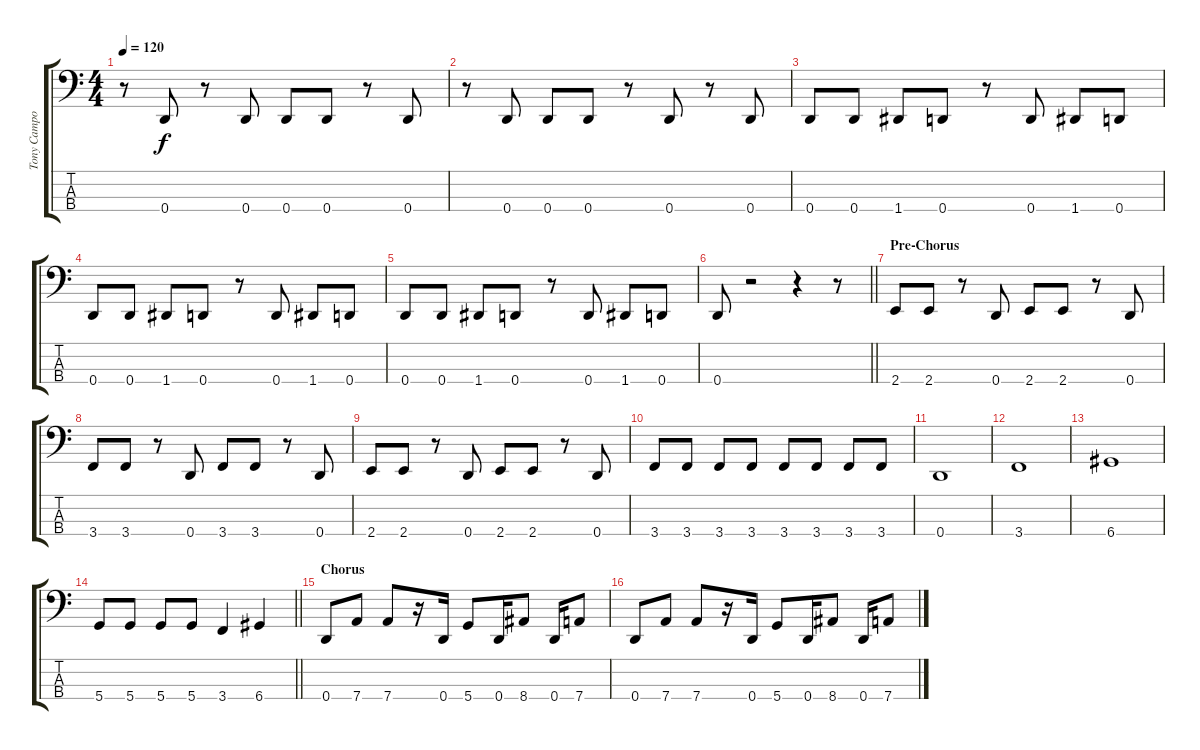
\track ("Tony Campos" "Tony Campo") {instrument overdrivenguitar}
\staff {score tabs}
\tuning (G2 D2 A1 D1) {hide}
\ts (4 4)
\tempo 120
\clef f4
\ks c
r.8{dy f} 0.4.8 r.8 0.4.8 0.4.8 0.4.8 r.8 0.4.8 |
r.8 0.4.8 0.4.8 0.4.8 r.8 0.4.8 r.8 0.4.8 |
0.4.8 0.4.8 1.4.8 0.4.8 r.8 0.4.8 1.4.8 0.4.8 |
0.4.8 0.4.8 1.4.8 0.4.8 r.8 0.4.8 1.4.8 0.4.8 |
0.4.8 0.4.8 1.4.8 0.4.8 r.8 0.4.8 1.4.8 0.4.8 |
\barLineRight lightlight
0.4.8 r.2 r.4 r.8 |
\section ("" "Pre-Chorus")
2.4.8 2.4.8 r.8 0.4.8 2.4.8 2.4.8 r.8 0.4.8 |
3.4.8 3.4.8 r.8 0.4.8 3.4.8 3.4.8 r.8 0.4.8 |
2.4.8 2.4.8 r.8 0.4.8 2.4.8 2.4.8 r.8 0.4.8 |
3.4.8 3.4.8 3.4.8 3.4.8 3.4.8 3.4.8 3.4.8 3.4.8 |
0.4.1 |
3.4.1 |
6.4.1 |
\barLineRight lightlight
5.4.8 5.4.8 5.4.8 5.4.8 3.4.4 6.4.4 |
\section ("" "Chorus")
0.4.8 7.4.8 7.4.8 r.16 0.4.16 5.4.8 0.4.16 8.4.8 0.4.16 7.4.8 |
0.4.8 7.4.8 7.4.8 r.16 0.4.16 5.4.8 0.4.16 8.4.8 0.4.16 7.4.8
